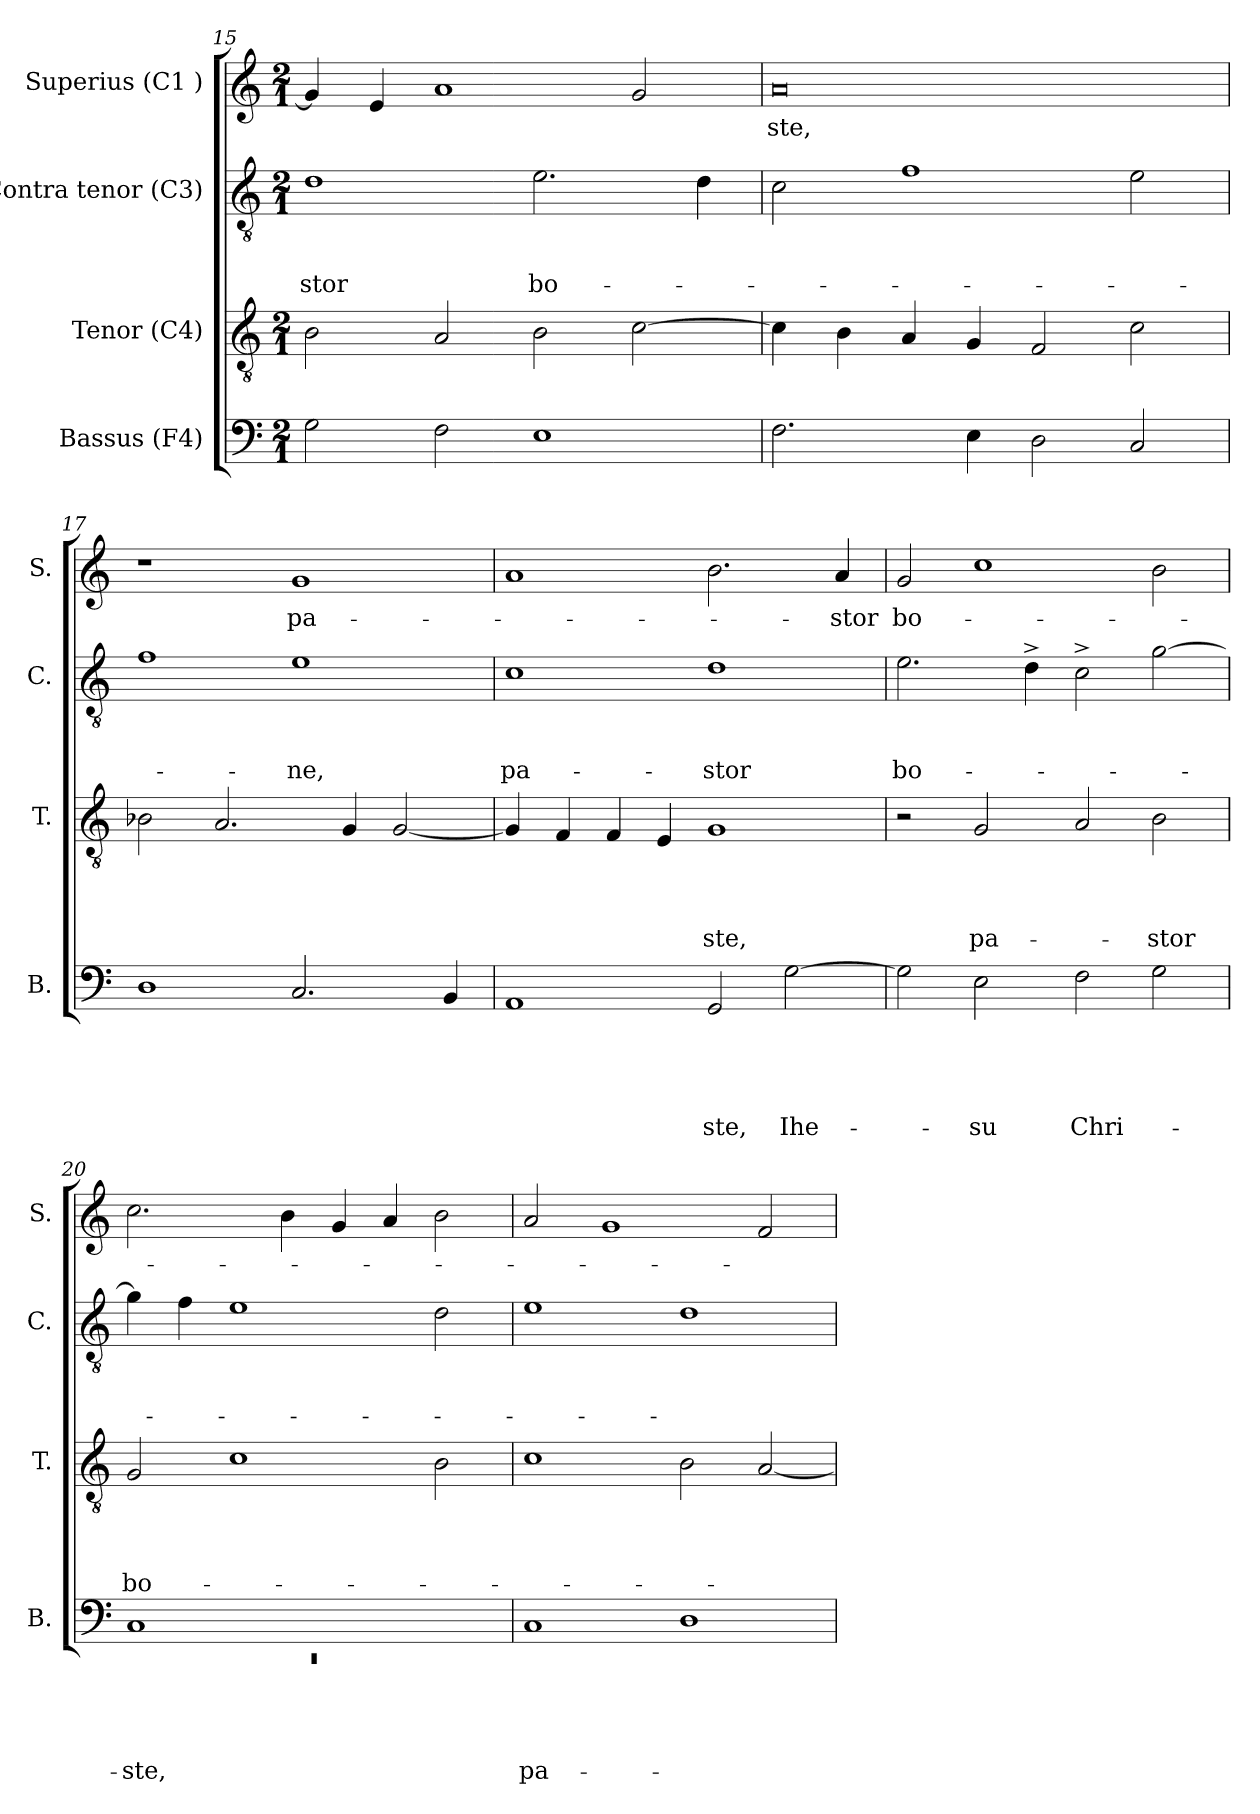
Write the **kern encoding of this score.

**kern	**text	**text	**text	**text	**text	**kern	**text	**text	**text	**text	**kern	**text	**text	**text	**kern	**text
*part4	*part4	*part4	*part4	*part4	*part4	*part3	*part3	*part3	*part3	*part3	*part2	*part2	*part2	*part2	*part1	*part1
*staff4	*staff4	*staff4	*staff4	*staff4	*staff4	*staff3	*staff3	*staff3	*staff3	*staff3	*staff2	*staff2	*staff2	*staff2	*staff1	*staff1
*I"Bassus (F4)	*	*	*	*	*	*I"Tenor (C4)	*	*	*	*	*I"Contra tenor (C3)	*	*	*	*I"Superius (C1 )	*
*I'B.	*	*	*	*	*	*I'T.	*	*	*	*	*I'C.	*	*	*	*I'S.	*
*clefF4	*	*	*	*	*	*clefGv2	*	*	*	*	*clefGv2	*	*	*	*clefG2	*
*k[]	*	*	*	*	*	*k[]	*	*	*	*	*k[]	*	*	*	*k[]	*
*C:	*	*	*	*	*	*C:	*	*	*	*	*C:	*	*	*	*C:	*
*M2/1	*	*	*	*	*	*M2/1	*	*	*	*	*M2/1	*	*	*	*M2/1	*
=15	=15	=15	=15	=15	=15	=15	=15	=15	=15	=15	=15	=15	=15	=15	=15	=15
!	!	!	!	!	!	!	!	!	!	!	!	!	!	!LO:LY:b	!	!
2G\	.	.	.	.	.	2B\	.	.	.	.	1d	.	.	-stor	4g/]	.
.	.	.	.	.	.	.	.	.	.	.	.	.	.	.	4e/	.
2F\	.	.	.	.	.	2A/	.	.	.	.	.	.	.	.	1a	.
!	!	!	!	!	!	!	!	!	!	!	!	!	!	!LO:LY:b	!	!
1E	.	.	.	.	.	2B\	.	.	.	.	2.e\	.	.	bo-	.	.
.	.	.	.	.	.	[>2c\	.	.	.	.	.	.	.	.	2g/	.
.	.	.	.	.	.	.	.	.	.	.	4d\	.	.	.	.	.
=16	=16	=16	=16	=16	=16	=16	=16	=16	=16	=16	=16	=16	=16	=16	=16	=16
!	!	!	!	!	!	!	!	!	!	!	!	!	!	!	!	!LO:LY:b
2.F\	.	.	.	.	.	4c\]	.	.	.	.	2c\	.	.	.	0a	-ste,
.	.	.	.	.	.	4B\	.	.	.	.	.	.	.	.	.	.
.	.	.	.	.	.	4A/	.	.	.	.	1f	.	.	.	.	.
4E\	.	.	.	.	.	4G/	.	.	.	.	.	.	.	.	.	.
2D\	.	.	.	.	.	2F/	.	.	.	.	.	.	.	.	.	.
2C/	.	.	.	.	.	2c\	.	.	.	.	2e\	.	.	.	.	.
!!LO:LB:g=z
=17	=17	=17	=17	=17	=17	=17	=17	=17	=17	=17	=17	=17	=17	=17	=17	=17
1D	.	.	.	.	.	2B-X\	.	.	.	.	1f	.	.	.	1r	.
.	.	.	.	.	.	2.A/	.	.	.	.	.	.	.	.	.	.
!	!	!	!	!	!	!	!	!	!	!	!	!	!	!LO:LY:b	!	!LO:LY:b
2.C/	.	.	.	.	.	.	.	.	.	.	1e	.	.	-ne,	1g	pa-
.	.	.	.	.	.	4G/	.	.	.	.	.	.	.	.	.	.
.	.	.	.	.	.	[<2G/	.	.	.	.	.	.	.	.	.	.
4BB/	.	.	.	.	.	.	.	.	.	.	.	.	.	.	.	.
=18	=18	=18	=18	=18	=18	=18	=18	=18	=18	=18	=18	=18	=18	=18	=18	=18
!	!	!	!	!	!	!	!	!	!	!	!	!	!	!LO:LY:b	!	!
1AA	.	.	.	.	.	4G/]	.	.	.	.	1c	.	.	pa-	1a	.
.	.	.	.	.	.	4F/	.	.	.	.	.	.	.	.	.	.
.	.	.	.	.	.	4F/	.	.	.	.	.	.	.	.	.	.
.	.	.	.	.	.	4E/	.	.	.	.	.	.	.	.	.	.
!	!	!	!	!	!LO:LY:b	!	!	!	!	!LO:LY:b	!	!	!	!LO:LY:b	!	!
2GG/	.	.	.	.	-ste,	1G	.	.	.	-ste,	1d	.	.	-stor	2.b\	.
!	!	!	!	!	!LO:LY:b	!	!	!	!	!	!	!	!	!	!	!
[>2G\	.	.	.	.	Ihe-	.	.	.	.	.	.	.	.	.	.	.
!	!	!	!	!	!	!	!	!	!	!	!	!	!	!	!	!LO:LY:b
.	.	.	.	.	.	.	.	.	.	.	.	.	.	.	4a/	-stor
=19	=19	=19	=19	=19	=19	=19	=19	=19	=19	=19	=19	=19	=19	=19	=19	=19
!	!	!	!	!	!	!	!	!	!	!	!	!	!	!LO:LY:b	!	!LO:LY:b
2G\]	.	.	.	.	.	2r	.	.	.	.	2.e\	.	.	bo-	2g/	bo-
!	!	!	!	!	!LO:LY:b	!	!	!	!	!LO:LY:b	!	!	!	!	!	!
2E\	.	.	.	.	-su	2G/	.	.	.	pa-	.	.	.	.	1cc	.
.	.	.	.	.	.	.	.	.	.	.	4d^>\	.	.	.	.	.
!	!	!	!	!	!LO:LY:b	!	!	!	!	!	!	!	!	!	!	!
2F\	.	.	.	.	Chri-	2A/	.	.	.	.	2c^>\	.	.	.	.	.
!	!	!	!	!	!	!	!	!	!	!LO:LY:b	!	!	!	!	!	!
2G\	.	.	.	.	.	2B\	.	.	.	-stor	[>2g\	.	.	.	2b\	.
=20	=20	=20	=20	=20	=20	=20	=20	=20	=20	=20	=20	=20	=20	=20	=20	=20
*^	*	*	*	*	*	*	*	*	*	*	*	*	*	*	*	*
!	!LO:N:vis=1	!	!	!	!	!LO:LY:b	!	!	!	!	!LO:LY:b	!	!	!	!	!	!
1C	0rEE	.	.	.	.	-ste,	2G/	.	.	.	bo-	4g\]	.	.	.	2.cc\	.
.	.	.	.	.	.	.	.	.	.	.	.	4f\	.	.	.	.	.
.	.	.	.	.	.	.	1c	.	.	.	.	1e	.	.	.	.	.
.	.	.	.	.	.	.	.	.	.	.	.	.	.	.	.	4b\	.
1ryy	.	.	.	.	.	.	.	.	.	.	.	.	.	.	.	4g/	.
.	.	.	.	.	.	.	.	.	.	.	.	.	.	.	.	4a/	.
.	.	.	.	.	.	.	2B\	.	.	.	.	2d\	.	.	.	2b\	.
*v	*v	*	*	*	*	*	*	*	*	*	*	*	*	*	*	*	*
!!LO:LB:g=z
=21	=21	=21	=21	=21	=21	=21	=21	=21	=21	=21	=21	=21	=21	=21	=21	=21
!	!	!	!	!	!LO:LY:b	!	!	!	!	!	!	!	!	!	!	!
1C	.	.	.	.	pa-	1c	.	.	.	.	1e	.	.	.	2a/	.
.	.	.	.	.	.	.	.	.	.	.	.	.	.	.	1g	.
1D	.	.	.	.	.	2B\	.	.	.	.	1d	.	.	.	.	.
.	.	.	.	.	.	[<2A/	.	.	.	.	.	.	.	.	2f/	.
=	=	=	=	=	=	=	=	=	=	=	=	=	=	=	=	=
*-	*-	*-	*-	*-	*-	*-	*-	*-	*-	*-	*-	*-	*-	*-	*-	*-
